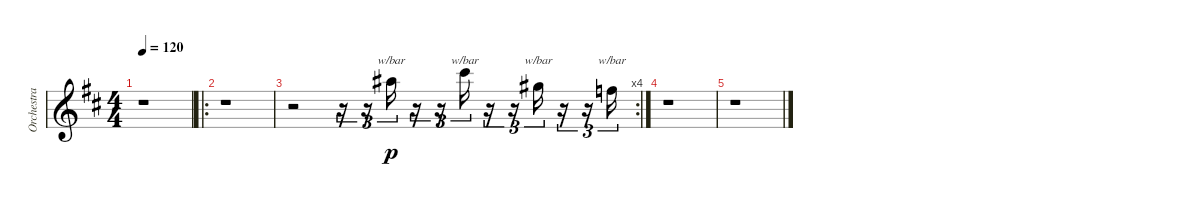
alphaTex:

\track ("Orchestra Hits" "Orchestra ") {instrument orchestrahit}
\staff {score}
\tuning (E4 B3 G3 D3 A2 E2) {hide}
\ts (4 4)
\tempo 120
\clef g2
\ks bminor
r.1{dy mf} |
\ro
r.1 |
\rc 4
r.2 r.16{tu (3 2)} r.16{tu (3 2)} 18.1.16{tu (3 2) tbe (custom default 0 0 15 -20 20 14 30 18 35 -10 50 -16 60 0) dy p} r.16{tu (3 2)} r.16{tu (3 2)} 21.1.16{tu (3 2) tbe (custom default 0 0 20 -20 30 -4 45 -20 60 -14)} r.16{tu (3 2)} r.16{tu (3 2)} 16.1.16{tu (3 2) tbe (custom default 0 0 10 -4 15 -14 30 -4 45 -16 60 0)} r.16{tu (3 2)} r.16{tu (3 2)} 13.1.16{tu (3 2) tbe (custom default 0 0 20 -2 25 -24 30 -4 35 22 60 0)} |
r.1 |
r.1
